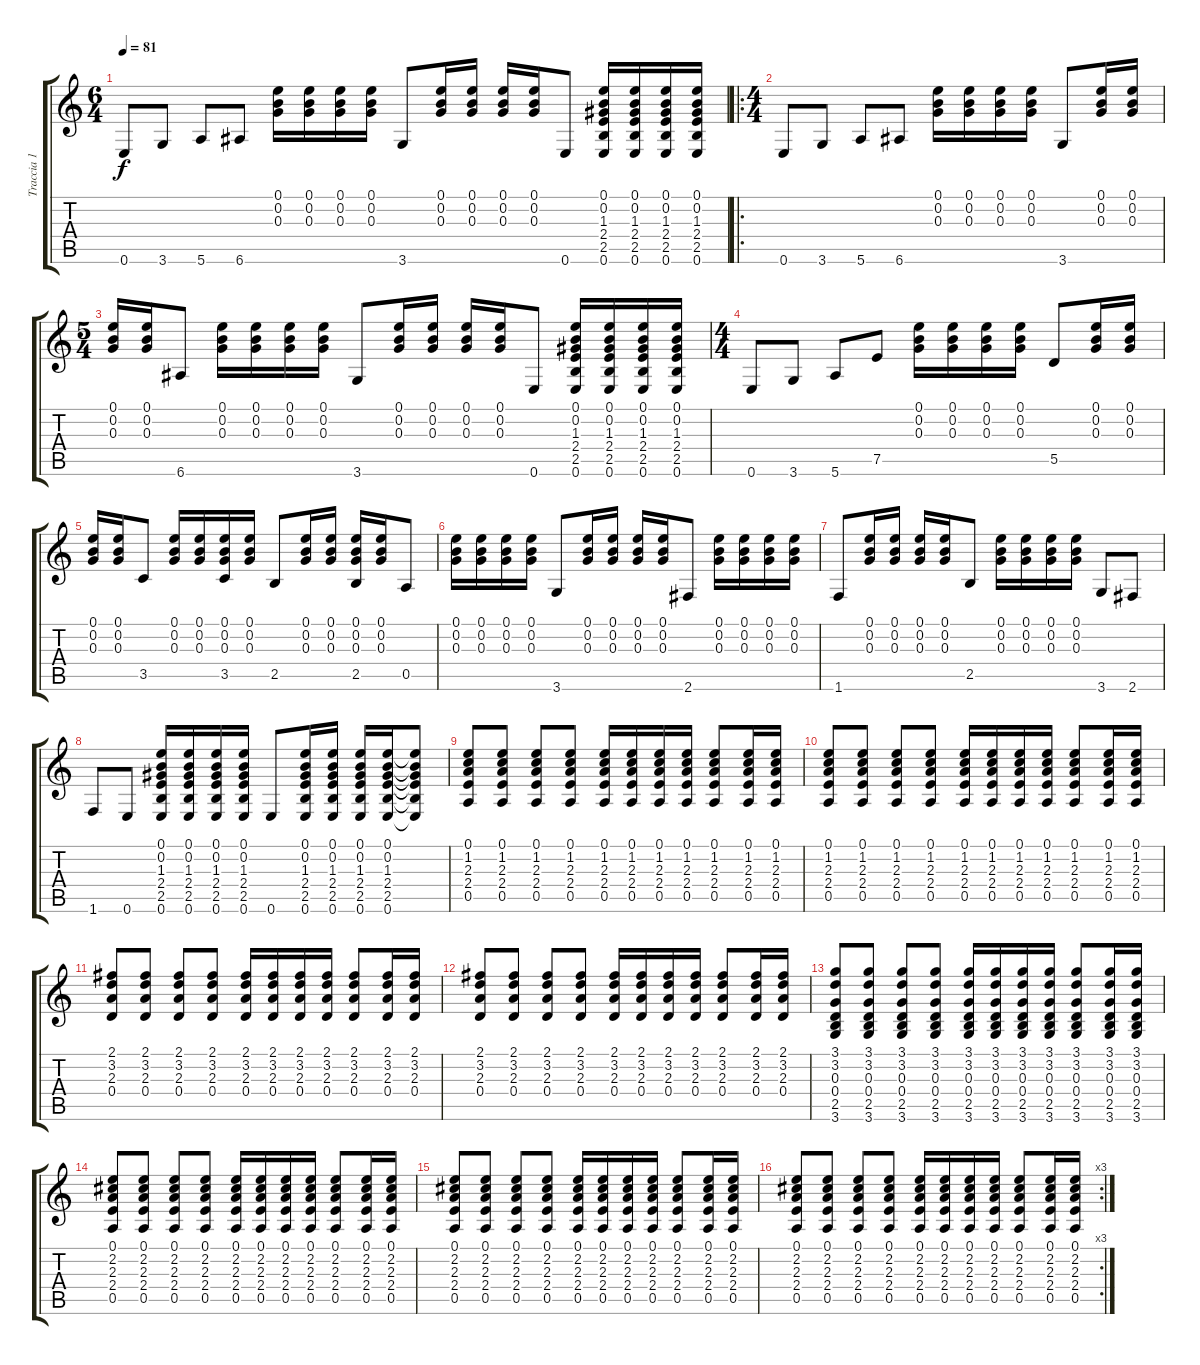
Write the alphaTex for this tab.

\track ("Traccia 1" "Traccia 1") {instrument acousticguitarsteel}
\staff {score tabs}
\tuning (E4 B3 G3 D3 A2 E2) {hide}
\ts (6 4)
\tempo 81
\clef g2
\ks c
0.6.8{dy f instrument acousticguitarsteel} 3.6.8 5.6.8 6.6.8 (0.1 0.2 0.3).16 (0.1 0.2 0.3).16 (0.1 0.2 0.3).16 (0.1 0.2 0.3).16 3.6.8 (0.1 0.2 0.3).16 (0.1 0.2 0.3).16 (0.1 0.2 0.3).16 (0.1 0.2 0.3).16 0.6.8 (0.1 0.2 1.3 2.4 2.5 0.6).16 (0.1 0.2 1.3 2.4 2.5 0.6).16 (0.1 0.2 1.3 2.4 2.5 0.6).16 (0.1 0.2 1.3 2.4 2.5 0.6).16 |
\ro
\ts (4 4)
0.6.8 3.6.8 5.6.8 6.6.8 (0.1 0.2 0.3).16 (0.1 0.2 0.3).16 (0.1 0.2 0.3).16 (0.1 0.2 0.3).16 3.6.8 (0.1 0.2 0.3).16 (0.1 0.2 0.3).16 |
\ts (5 4)
(0.1 0.2 0.3).16 (0.1 0.2 0.3).16 6.6.8 (0.1 0.2 0.3).16 (0.1 0.2 0.3).16 (0.1 0.2 0.3).16 (0.1 0.2 0.3).16 3.6.8 (0.1 0.2 0.3).16 (0.1 0.2 0.3).16 (0.1 0.2 0.3).16 (0.1 0.2 0.3).16 0.6.8 (0.1 0.2 1.3 2.4 2.5 0.6).16 (0.1 0.2 1.3 2.4 2.5 0.6).16 (0.1 0.2 1.3 2.4 2.5 0.6).16 (0.1 0.2 1.3 2.4 2.5 0.6).16 |
\ts (4 4)
0.6.8 3.6.8 5.6.8 7.5.8 (0.1 0.2 0.3).16 (0.1 0.2 0.3).16 (0.1 0.2 0.3).16 (0.1 0.2 0.3).16 5.5.8 (0.1 0.2 0.3).16 (0.1 0.2 0.3).16 |
(0.1 0.2 0.3).16 (0.1 0.2 0.3).16 3.5.8 (0.1 0.2 0.3).16 (0.1 0.2 0.3).16 (0.1 0.2 0.3 3.5).16 (0.1 0.2 0.3).16 2.5.8 (0.1 0.2 0.3).16 (0.1 0.2 0.3).16 (0.1 0.2 0.3 2.5).16 (0.1 0.2 0.3).16 0.5.8 |
(0.1 0.2 0.3).16 (0.1 0.2 0.3).16 (0.1 0.2 0.3).16 (0.1 0.2 0.3).16 3.6.8 (0.1 0.2 0.3).16 (0.1 0.2 0.3).16 (0.1 0.2 0.3).16 (0.1 0.2 0.3).16 2.6.8 (0.1 0.2 0.3).16 (0.1 0.2 0.3).16 (0.1 0.2 0.3).16 (0.1 0.2 0.3).16 |
1.6.8 (0.1 0.2 0.3).16 (0.1 0.2 0.3).16 (0.1 0.2 0.3).16 (0.1 0.2 0.3).16 2.5.8 (0.1 0.2 0.3).16 (0.1 0.2 0.3).16 (0.1 0.2 0.3).16 (0.1 0.2 0.3).16 3.6.8 2.6.8 |
1.6.8 0.6.8 (0.1 0.2 1.3 2.4 2.5 0.6).16 (0.1 0.2 1.3 2.4 2.5 0.6).16 (0.1 0.2 1.3 2.4 2.5 0.6).16 (0.1 0.2 1.3 2.4 2.5 0.6).16 0.6.8 (0.1 0.2 1.3 2.4 2.5 0.6).16 (0.1 0.2 1.3 2.4 2.5 0.6).16 (0.1 0.2 1.3 2.4 2.5 0.6).16 (0.1 0.2 1.3 2.4 2.5 0.6).16 (0.1{t} 0.2{t} 1.3{t} 2.4{t} 2.5{t} 0.6{t}).8 |
(0.1 1.2 2.3 2.4 0.5).8 (0.1 1.2 2.3 2.4 0.5).8 (0.1 1.2 2.3 2.4 0.5).8 (0.1 1.2 2.3 2.4 0.5).8 (0.1 1.2 2.3 2.4 0.5).16 (0.1 1.2 2.3 2.4 0.5).16 (0.1 1.2 2.3 2.4 0.5).16 (0.1 1.2 2.3 2.4 0.5).16 (0.1 1.2 2.3 2.4 0.5).8 (0.1 1.2 2.3 2.4 0.5).16 (0.1 1.2 2.3 2.4 0.5).16 |
(0.1 1.2 2.3 2.4 0.5).8 (0.1 1.2 2.3 2.4 0.5).8 (0.1 1.2 2.3 2.4 0.5).8 (0.1 1.2 2.3 2.4 0.5).8 (0.1 1.2 2.3 2.4 0.5).16 (0.1 1.2 2.3 2.4 0.5).16 (0.1 1.2 2.3 2.4 0.5).16 (0.1 1.2 2.3 2.4 0.5).16 (0.1 1.2 2.3 2.4 0.5).8 (0.1 1.2 2.3 2.4 0.5).16 (0.1 1.2 2.3 2.4 0.5).16 |
(2.1 3.2 2.3 0.4).8 (2.1 3.2 2.3 0.4).8 (2.1 3.2 2.3 0.4).8 (2.1 3.2 2.3 0.4).8 (2.1 3.2 2.3 0.4).16 (2.1 3.2 2.3 0.4).16 (2.1 3.2 2.3 0.4).16 (2.1 3.2 2.3 0.4).16 (2.1 3.2 2.3 0.4).8 (2.1 3.2 2.3 0.4).16 (2.1 3.2 2.3 0.4).16 |
(2.1 3.2 2.3 0.4).8 (2.1 3.2 2.3 0.4).8 (2.1 3.2 2.3 0.4).8 (2.1 3.2 2.3 0.4).8 (2.1 3.2 2.3 0.4).16 (2.1 3.2 2.3 0.4).16 (2.1 3.2 2.3 0.4).16 (2.1 3.2 2.3 0.4).16 (2.1 3.2 2.3 0.4).8 (2.1 3.2 2.3 0.4).16 (2.1 3.2 2.3 0.4).16 |
(3.1 3.2 0.3 0.4 2.5 3.6).8 (3.1 3.2 0.3 0.4 2.5 3.6).8 (3.1 3.2 0.3 0.4 2.5 3.6).8 (3.1 3.2 0.3 0.4 2.5 3.6).8 (3.1 3.2 0.3 0.4 2.5 3.6).16 (3.1 3.2 0.3 0.4 2.5 3.6).16 (3.1 3.2 0.3 0.4 2.5 3.6).16 (3.1 3.2 0.3 0.4 2.5 3.6).16 (3.1 3.2 0.3 0.4 2.5 3.6).8 (3.1 3.2 0.3 0.4 2.5 3.6).16 (3.1 3.2 0.3 0.4 2.5 3.6).16 |
(0.1 2.2 2.3 2.4 0.5).8 (0.1 2.2 2.3 2.4 0.5).8 (0.1 2.2 2.3 2.4 0.5).8 (0.1 2.2 2.3 2.4 0.5).8 (0.1 2.2 2.3 2.4 0.5).16 (0.1 2.2 2.3 2.4 0.5).16 (0.1 2.2 2.3 2.4 0.5).16 (0.1 2.2 2.3 2.4 0.5).16 (0.1 2.2 2.3 2.4 0.5).8 (0.1 2.2 2.3 2.4 0.5).16 (0.1 2.2 2.3 2.4 0.5).16 |
(0.1 2.2 2.3 2.4 0.5).8 (0.1 2.2 2.3 2.4 0.5).8 (0.1 2.2 2.3 2.4 0.5).8 (0.1 2.2 2.3 2.4 0.5).8 (0.1 2.2 2.3 2.4 0.5).16 (0.1 2.2 2.3 2.4 0.5).16 (0.1 2.2 2.3 2.4 0.5).16 (0.1 2.2 2.3 2.4 0.5).16 (0.1 2.2 2.3 2.4 0.5).8 (0.1 2.2 2.3 2.4 0.5).16 (0.1 2.2 2.3 2.4 0.5).16 |
\rc 3
(0.1 2.2 2.3 2.4 0.5).8 (0.1 2.2 2.3 2.4 0.5).8 (0.1 2.2 2.3 2.4 0.5).8 (0.1 2.2 2.3 2.4 0.5).8 (0.1 2.2 2.3 2.4 0.5).16 (0.1 2.2 2.3 2.4 0.5).16 (0.1 2.2 2.3 2.4 0.5).16 (0.1 2.2 2.3 2.4 0.5).16 (0.1 2.2 2.3 2.4 0.5).8 (0.1 2.2 2.3 2.4 0.5).16 (0.1 2.2 2.3 2.4 0.5).16
